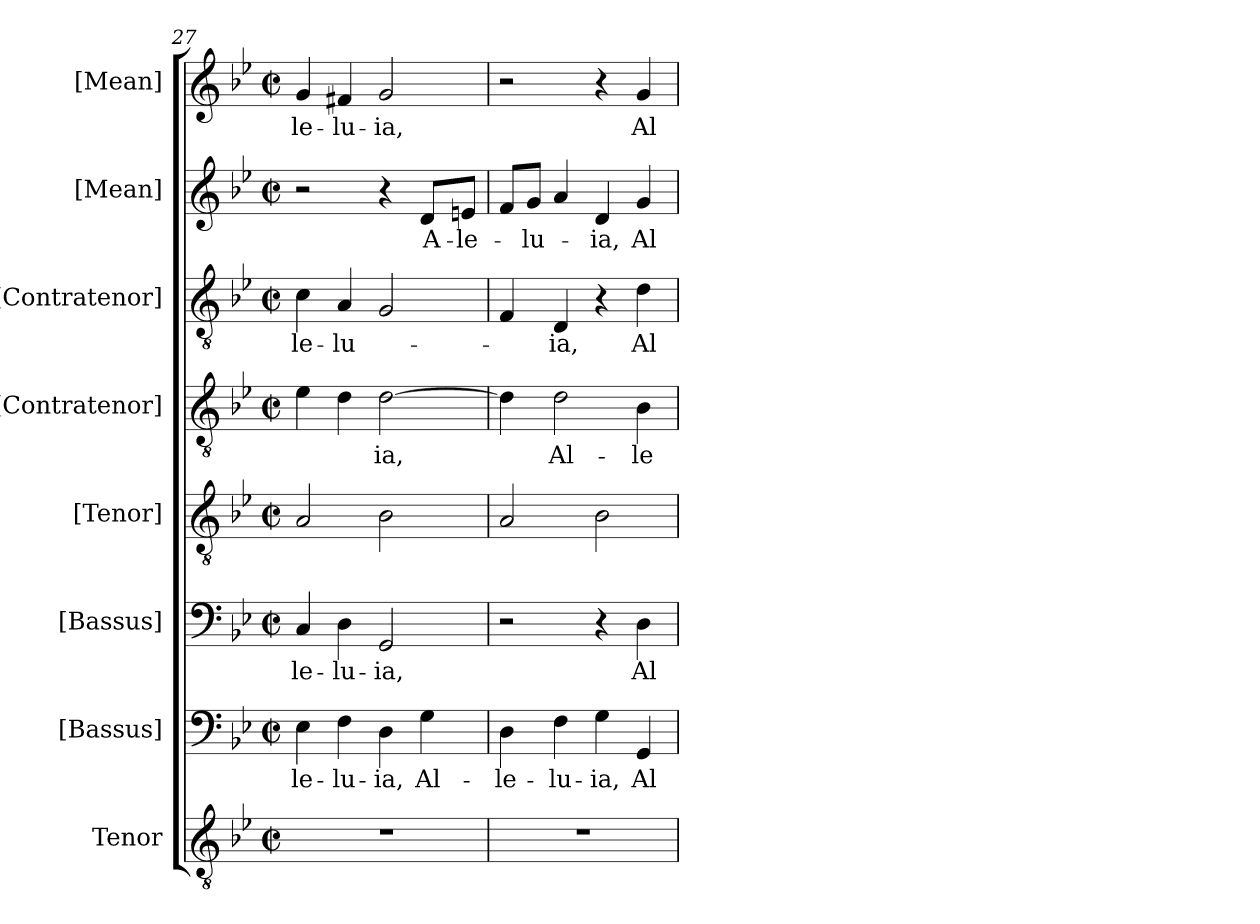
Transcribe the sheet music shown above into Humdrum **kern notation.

**kern	**kern	**text	**kern	**text	**kern	**kern	**text	**kern	**text	**kern	**text	**kern	**text
*part8	*part7	*part7	*part6	*part6	*part5	*part4	*part4	*part3	*part3	*part2	*part2	*part1	*part1
*staff8	*staff7	*staff7	*staff6	*staff6	*staff5	*staff4	*staff4	*staff3	*staff3	*staff2	*staff2	*staff1	*staff1
*I"Tenor	*I"[Bassus]	*	*I"[Bassus]	*	*I"[Tenor]	*I"[Contratenor]	*	*I"[Contratenor]	*	*I"[Mean]	*	*I"[Mean]	*
*	*I'B.	*	*I'B.	*	*	*I'T.	*	*I'T.	*	*I'M.	*	*I'M.	*
*clefGv2	*clefF4	*	*clefF4	*	*clefGv2	*clefGv2	*	*clefGv2	*	*clefG2	*	*clefG2	*
*ITrd7c12	*	*	*	*	*ITrd7c12	*ITrd7c12	*	*ITrd7c12	*	*	*	*	*
*k[b-e-]	*k[b-e-]	*	*k[b-e-]	*	*k[b-e-]	*k[b-e-]	*	*k[b-e-]	*	*k[b-e-]	*	*k[b-e-]	*
*g:	*g:	*	*g:	*	*g:	*g:	*	*g:	*	*g:	*	*g:	*
*M2/2	*M2/2	*	*M2/2	*	*M2/2	*M2/2	*	*M2/2	*	*M2/2	*	*M2/2	*
*met(c|)	*met(c|)	*	*met(c|)	*	*met(c|)	*met(c|)	*	*met(c|)	*	*met(c|)	*	*met(c|)	*
=27	=27	=27	=27	=27	=27	=27	=27	=27	=27	=27	=27	=27	=27
!	!	!LO:LY:b:color=#000000	!	!	!	!	!	!	!	!	!	!	!
!	!	!	!	!LO:LY:b:color=#000000	!	!	!	!	!	!	!	!	!
!	!	!	!	!	!	!	!	!	!LO:LY:b:color=#000000	!	!	!	!
!	!	!	!	!	!	!	!	!	!	!	!	!	!LO:LY:b:color=#000000
1r	4E-i\	-le-	4Ci/	-le-	2AAi/	4E-i\	.	4Ci\	-le-	2r	.	4gi/	-le-
!	!	!LO:LY:b:color=#000000	!	!	!	!	!	!	!	!	!	!	!
!	!	!	!	!LO:LY:b:color=#000000	!	!	!	!	!	!	!	!	!
!	!	!	!	!	!	!	!	!	!LO:LY:b:color=#000000	!	!	!	!
!	!	!	!	!	!	!	!	!	!	!	!	!	!LO:LY:b:color=#000000
.	4Fi\	-lu-	4Di\	-lu-	.	4Di\	.	4AAi/	-lu-	.	.	4f#Xi/	-lu-
!	!	!LO:LY:b:color=#000000	!	!	!	!	!	!	!	!	!	!	!
!	!	!	!	!LO:LY:b:color=#000000	!	!	!	!	!	!	!	!	!
!	!	!	!	!	!	!	!LO:LY:b:color=#000000	!	!	!	!	!	!
!	!	!	!	!	!	!	!	!	!	!	!	!	!LO:LY:b:color=#000000
.	4Di\	-ia,	2GGi/	-ia,	2BB-i\	[2Di\	-ia,	2GGi/	.	4r	.	2gi/	-ia,
!	!	!LO:LY:b:color=#000000	!	!	!	!	!	!	!	!	!	!	!
!	!	!	!	!	!	!	!	!	!	!	!LO:LY:b:color=#000000	!	!
.	4Gi\	Al-	.	.	.	.	.	.	.	8di/L	A-	.	.
!	!	!	!	!	!	!	!	!	!	!	!LO:LY:b:color=#000000	!	!
.	.	.	.	.	.	.	.	.	.	8eni/J	-le-	.	.
=28	=28	=28	=28	=28	=28	=28	=28	=28	=28	=28	=28	=28	=28
!	!	!LO:LY:b:color=#000000	!	!	!	!	!	!	!	!	!	!	!
1r	4Di\	-le-	2r	.	2AAi/	4Di\]	.	4FFi/	.	8fi/L	.	2r	.
!	!	!	!	!	!	!	!	!	!	!	!LO:LY:b:color=#000000	!	!
.	.	.	.	.	.	.	.	.	.	8gi/J	-lu-	.	.
!	!	!LO:LY:b:color=#000000	!	!	!	!	!	!	!	!	!	!	!
!	!	!	!	!	!	!	!LO:LY:b:color=#000000	!	!	!	!	!	!
!	!	!	!	!	!	!	!	!	!LO:LY:b:color=#000000	!	!	!	!
.	4Fi\	-lu-	.	.	.	2Di\	Al-	4DDi/	-ia,	4ai/	.	.	.
!	!	!LO:LY:b:color=#000000	!	!	!	!	!	!	!	!	!	!	!
!	!	!	!	!	!	!	!	!	!	!	!LO:LY:b:color=#000000	!	!
.	4Gi\	-ia,	4r	.	2BB-i\	.	.	4r	.	4di/	-ia,	4r	.
!	!	!LO:LY:b:color=#000000	!	!	!	!	!	!	!	!	!	!	!
!	!	!	!	!LO:LY:b:color=#000000	!	!	!	!	!	!	!	!	!
!	!	!	!	!	!	!	!LO:LY:b:color=#000000	!	!	!	!	!	!
!	!	!	!	!	!	!	!	!	!LO:LY:b:color=#000000	!	!	!	!
!	!	!	!	!	!	!	!	!	!	!	!LO:LY:b:color=#000000	!	!
!	!	!	!	!	!	!	!	!	!	!	!	!	!LO:LY:b:color=#000000
.	4GGi/	Al-	4Di\	Al-	.	4BB-i\	-le-	4Di\	Al-	4gi/	Al-	4gi/	Al-
=	=	=	=	=	=	=	=	=	=	=	=	=	=
*-	*-	*-	*-	*-	*-	*-	*-	*-	*-	*-	*-	*-	*-
